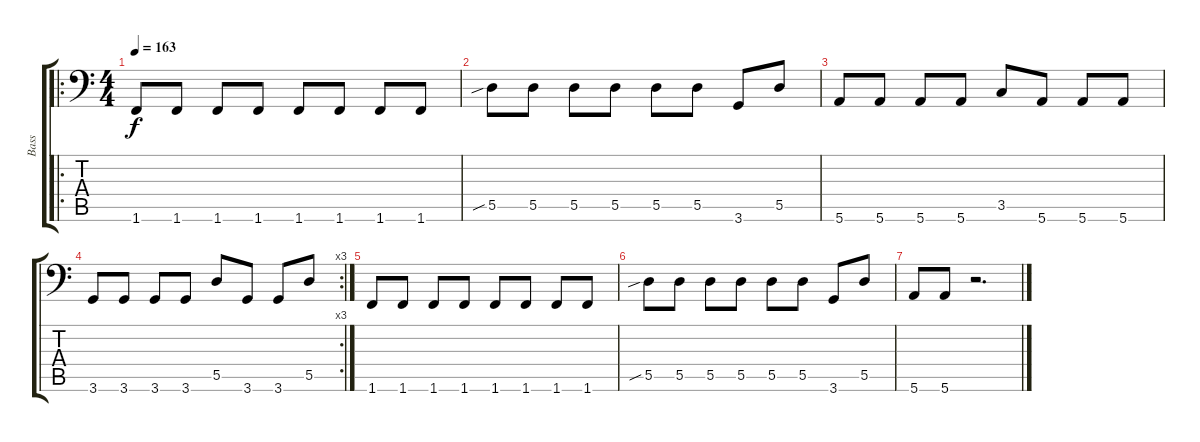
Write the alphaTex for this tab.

\track ("Bass" "Bass") {instrument electricbassfinger}
\staff {score tabs}
\tuning (E3 B2 G2 D2 A1 E1) {hide}
\ro
\ts (4 4)
\tempo 163
\clef f4
\ks c
1.6.8{dy f} 1.6.8 1.6.8 1.6.8 1.6.8 1.6.8 1.6.8 1.6.8 |
5.5{sib}.8 5.5.8 5.5.8 5.5.8 5.5.8 5.5.8 3.6.8 5.5.8 |
5.6.8 5.6.8 5.6.8 5.6.8 3.5.8 5.6.8 5.6.8 5.6.8 |
\rc 3
3.6.8 3.6.8 3.6.8 3.6.8 5.5.8 3.6.8 3.6.8 5.5.8 |
1.6.8 1.6.8 1.6.8 1.6.8 1.6.8 1.6.8 1.6.8 1.6.8 |
5.5{sib}.8 5.5.8 5.5.8 5.5.8 5.5.8 5.5.8 3.6.8 5.5.8 |
5.6.8 5.6.8 r.2{d}
